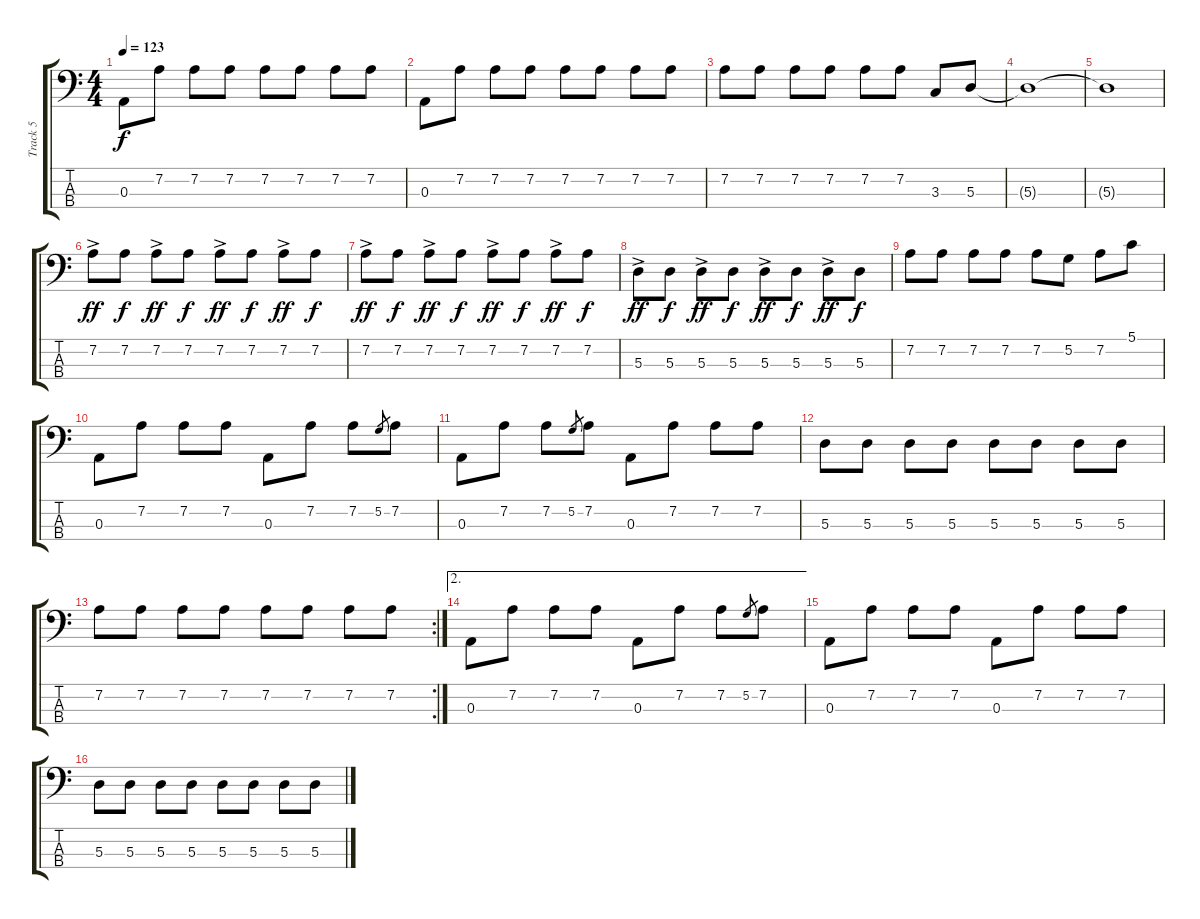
\track ("Track 5" "Track 5") {instrument electricbassfinger}
\staff {score tabs}
\tuning (G2 D2 A1 E1) {hide}
\ts (4 4)
\tempo 123
\clef f4
\ks c
0.3.8{dy f} 7.2.8 7.2.8 7.2.8 7.2.8 7.2.8 7.2.8 7.2.8 |
0.3.8 7.2.8 7.2.8 7.2.8 7.2.8 7.2.8 7.2.8 7.2.8 |
7.2.8 7.2.8 7.2.8 7.2.8 7.2.8 7.2.8 3.3.8 5.3.8 |
5.3{t}.1 |
5.3{t}.1 |
7.2{ac}.8{dy ff} 7.2.8{dy f} 7.2{ac}.8{dy ff} 7.2.8{dy f} 7.2{ac}.8{dy ff} 7.2.8{dy f} 7.2{ac}.8{dy ff} 7.2.8{dy f} |
7.2{ac}.8{dy ff} 7.2.8{dy f} 7.2{ac}.8{dy ff} 7.2.8{dy f} 7.2{ac}.8{dy ff} 7.2.8{dy f} 7.2{ac}.8{dy ff} 7.2.8{dy f} |
5.3{ac}.8{dy ff} 5.3.8{dy f} 5.3{ac}.8{dy ff} 5.3.8{dy f} 5.3{ac}.8{dy ff} 5.3.8{dy f} 5.3{ac}.8{dy ff} 5.3.8{dy f} |
7.2.8 7.2.8 7.2.8 7.2.8 7.2.8 5.2.8 7.2.8 5.1.8 |
0.3.8 7.2.8 7.2.8 7.2.8 0.3.8 7.2.8 7.2.8 5.2.8{gr} 7.2.8 |
0.3.8 7.2.8 7.2.8 5.2.8{gr} 7.2.8 0.3.8 7.2.8 7.2.8 7.2.8 |
5.3.8 5.3.8 5.3.8 5.3.8 5.3.8 5.3.8 5.3.8 5.3.8 |
\rc 2
7.2.8 7.2.8 7.2.8 7.2.8 7.2.8 7.2.8 7.2.8 7.2.8 |
\ae 2
0.3.8 7.2.8 7.2.8 7.2.8 0.3.8 7.2.8 7.2.8 5.2.8{gr} 7.2.8 |
0.3.8 7.2.8 7.2.8 7.2.8 0.3.8 7.2.8 7.2.8 7.2.8 |
5.3.8 5.3.8 5.3.8 5.3.8 5.3.8 5.3.8 5.3.8 5.3.8
